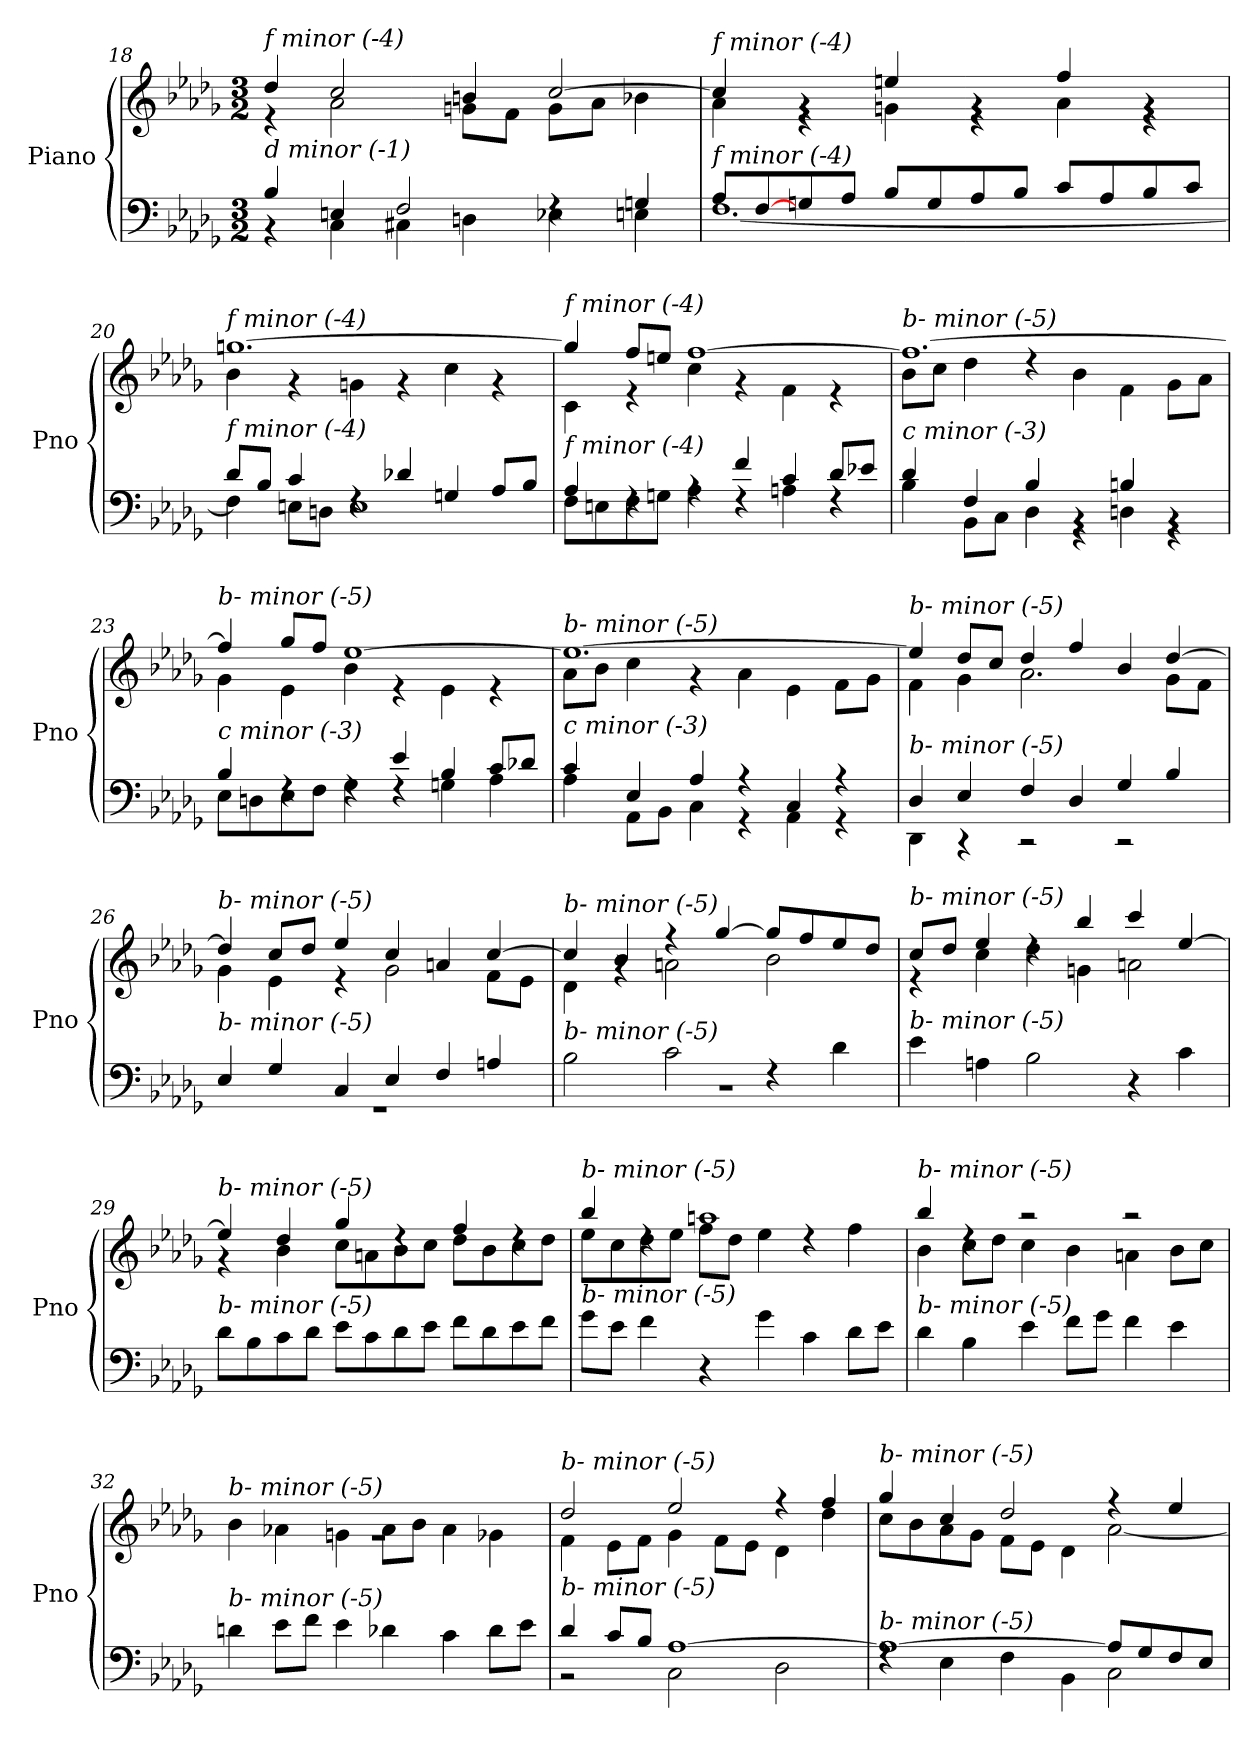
**kern	**kern
*part1	*part1
*staff2	*staff1
*I"Piano	*
*I'Pno	*
*clefF4	*clefG2
*k[b-e-a-d-g-]	*k[b-e-a-d-g-]
*M3/2	*M3/2
=18	=18
*^	*^
!	!	!LO:TX:i:t=f minor (-4)	!
!LO:TX:i:t=d minor (-1)	!	!	!
4B-/	4r	4dd-/	4r
4En/	4C\	2cc/	2a-\
2F/	4C#Xi\	.	.
.	4Dn\	4bn/	8gn\L
.	.	.	8f\J
4rF	4E-X\	[2cc/	8g\L
.	.	.	8a-\J
4Gn/	4En\	.	4b-X\
=19	=19	=19	=19
!	!	!LO:TX:i:t=f minor (-4)	!
!LO:TX:i:t=f minor (-4)	!	!	!
8A-/L	[1.F	4cc/]	4a-\
[8F/	.	.	.
8Gn/	.	4rg	4r
8A-/J	.	.	.
8B-/L	.	4een/	4gn\
8G/	.	.	.
8A-/	.	4rg	4r
8B-/J	.	.	.
8c/L	.	4ff/	4a-\
8A-/	.	.	.
8B-/	.	4rg	4r
8c/J	.	.	.
=20	=20	=20	=20
!	!	!LO:TX:i:t=f minor (-4)	!
!LO:TX:i:t=f minor (-4)	!	!	!
8d-/L	4F\]	[1.ggn	4b-\
8B-/J	.	.	.
4c/	8En\L	.	4r
.	8Dn\J	.	.
4rF	1E	.	4gn\
4d-X/	.	.	4r
4Gn/	.	.	4cc\
8A-/L	.	.	4r
8B-/J	.	.	.
!!LO:PB:g=z	!!
=21	=21	=21	=21
!	!	!LO:TX:i:t=f minor (-4)	!
!LO:TX:i:t=f minor (-4)	!	!	!
4A-/	8F\L	4gg/]	4c\
.	8En\	.	.
4rF	8F\	8ff/L	4r
.	8Gn\J	8een/J	.
4rA	4A-\	[1ff	4cc\
4f/	4rF	.	4r
4c/	4An\	.	4f\
8d-/L	4rF	.	4r
8e-X/J	.	.	.
=22	=22	=22	=22
!	!	!LO:TX:i:t=b- minor (-5)	!
!LO:TX:i:t=c minor (-3)	!	!	!
4d-/	4B-\	1.ff_	8b-\L
.	.	.	8cc\J
4F/	8BB-\L	.	4dd-\
.	8C\J	.	.
4B-/	4D-\	.	4rdd
4rBB	4r	.	4b-\
4Bnj/	4Dn\	.	4f\
4rBB	4r	.	8g-\L
.	.	.	8a-\J
=23	=23	=23	=23
!	!	!LO:TX:i:t=b- minor (-5)	!
!LO:TX:i:t=c minor (-3)	!	!	!
4B-/	8E-\L	4ff/]	4g-\
.	8Dn\	.	.
4rF	8E-\	8gg-/L	4e-\
.	8F\J	8ff/J	.
4rF	4G-\	[1ee-	4b-\
4e-/	4rF	.	4r
4B-/	4Gn\	.	4e-\
8c/L	4A-\	.	4r
8d-X/J	.	.	.
=24	=24	=24	=24
!	!	!LO:TX:i:t=b- minor (-5)	!
!LO:TX:i:t=c minor (-3)	!	!	!
4c/	4A-\	1.ee-_	8a-\L
.	.	.	8b-\J
4E-/	8AA-\L	.	4cc\
.	8BB-\J	.	.
4A-/	4C\	.	4r
4r	4r	.	4a-\
4C/	4AA-\	.	4e-\
4r	4r	.	8f\L
.	.	.	8g-\J
!!LO:LB:g=z	!!
=25	=25	=25	=25
!	!	!LO:TX:i:t=b- minor (-5)	!
!LO:TX:i:t=b- minor (-5)	!	!	!
4D-/	4DD-\	4ee-/]	4f\
4E-/	4r	8dd-/L	4g-\
.	.	8cc/J	.
4F/	2r	4dd-/	2.a-\
4D-/	.	4ff/	.
4G-/	2r	4b-/	.
4B-/	.	[4dd-/	8g-\L
.	.	.	8f\J
=26	=26	=26	=26
!	!	!LO:TX:i:t=b- minor (-5)	!
!LO:TX:i:t=b- minor (-5)	!	!	!
4E-/	1.r	4dd-/]	4g-\
4G-/	.	8cc/L	4e-\
.	.	8dd-/J	.
4C/	.	4ee-/	4r
4E-/	.	4cc/	2g-\
4F/	.	4an/	.
4An/	.	[4cc/	8f\L
.	.	.	8e-\J
=27	=27	=27	=27
!	!	!LO:TX:i:t=b- minor (-5)	!
!LO:TX:i:t=b- minor (-5)	!	!	!
2B-\	1.r	4cc/]	4d-\
.	.	4b-/	4rg
2c\	.	4r	2an\
.	.	[4gg-/	.
4rF	.	8gg-/L]	2b-\
.	.	8ff/	.
4d-\	.	8ee-/	.
.	.	8dd-/J	.
*v	*v	*	*
=28	=28	=28
!	!LO:TX:i:t=b- minor (-5)	!
!LO:TX:i:t=b- minor (-5)	!	!
4e-\	8cc/L	4r
.	8dd-/J	.
4An\	4ee-/	4cc\
2B-\	4rdd	4dd-\
.	4bb-/	4gn\
4r	4ccc/	2an\
4c\	[4ee-/	.
!!LO:LB:g=z	!!
=29	=29	=29
!	!LO:TX:i:t=b- minor (-5)	!
!LO:TX:i:t=b- minor (-5)	!	!
8d-\L	4ee-/]	4r
8B-\	.	.
8c\	4dd-/	4b-\
8d-\J	.	.
8e-\L	4gg-/	8cc\L
8c\	.	8an\
8d-\	4rdd	8b-\
8e-\J	.	8cc\J
8f\L	4ff/	8dd-\L
8d-\	.	8b-\
8e-\	4rdd	8cc\
8f\J	.	8dd-\J
=30	=30	=30
!	!LO:TX:i:t=b- minor (-5)	!
!LO:TX:i:t=b- minor (-5)	!	!
8g-\L	4bb-/	8ee-\L
8e-\J	.	8cc\
4f\	4rdd	8dd-\
.	.	8ee-\J
4r	1aan	8ff\L
.	.	8dd-\J
4g-\	.	4ee-\
4c\	.	4rdd
8d-\L	.	4ff\
8e-\J	.	.
=31	=31	=31
!	!LO:TX:i:t=b- minor (-5)	!
!LO:TX:i:t=b- minor (-5)	!	!
4d-\	4bb-/	4b-\
4B-\	4rdd	8cc\L
.	.	8dd-\J
4e-\	2r	4cc\
8f\L	.	4b-\
8g-\J	.	.
4f\	2r	4an\
4e-\	.	8b-\L
.	.	8cc\J
!!LO:LB:g=z	!!
=32	=32	=32
!	!LO:TX:i:t=b- minor (-5)	!
!LO:TX:i:t=b- minor (-5)	!	!
4dn\	1.rg	4b-\
8e-\L	.	4a-X\
8f\J	.	.
4e-\	.	4gn\
4d-X\	.	8a-\L
.	.	8b-\J
4c\	.	4a-\
8d-\L	.	4g-X\
8e-\J	.	.
=33	=33	=33
*^	*	*
!	!	!LO:TX:i:t=b- minor (-5)	!
!LO:TX:i:t=b- minor (-5)	!	!	!
4d-/	2r	2dd-/	4f\
8c/L	.	.	8e-\L
8B-/J	.	.	8f\J
[1A-	2C\	2ee-/	4g-\
.	.	.	8f\L
.	.	.	8e-\J
.	2D-\	4r	4d-\
.	.	4ff/	4dd-\
=34	=34	=34	=34
!	!	!LO:TX:i:t=b- minor (-5)	!
!LO:TX:i:t=b- minor (-5)	!	!	!
1A-_	4rF	4gg-/	8cc\L
.	.	.	8b-\
.	4E-\	4cc/	8a-\
.	.	.	8g-\J
.	4F\	2dd-/	8f\L
.	.	.	8e-\J
.	4BB-\	.	4d-\
8A-/L]	2C\	4r	[2a-\
8G-/	.	.	.
8F/	.	4ee-/	.
8E-/J	.	.	.
*v	*v	*	*
*	*v	*v
=	=
*-	*-
